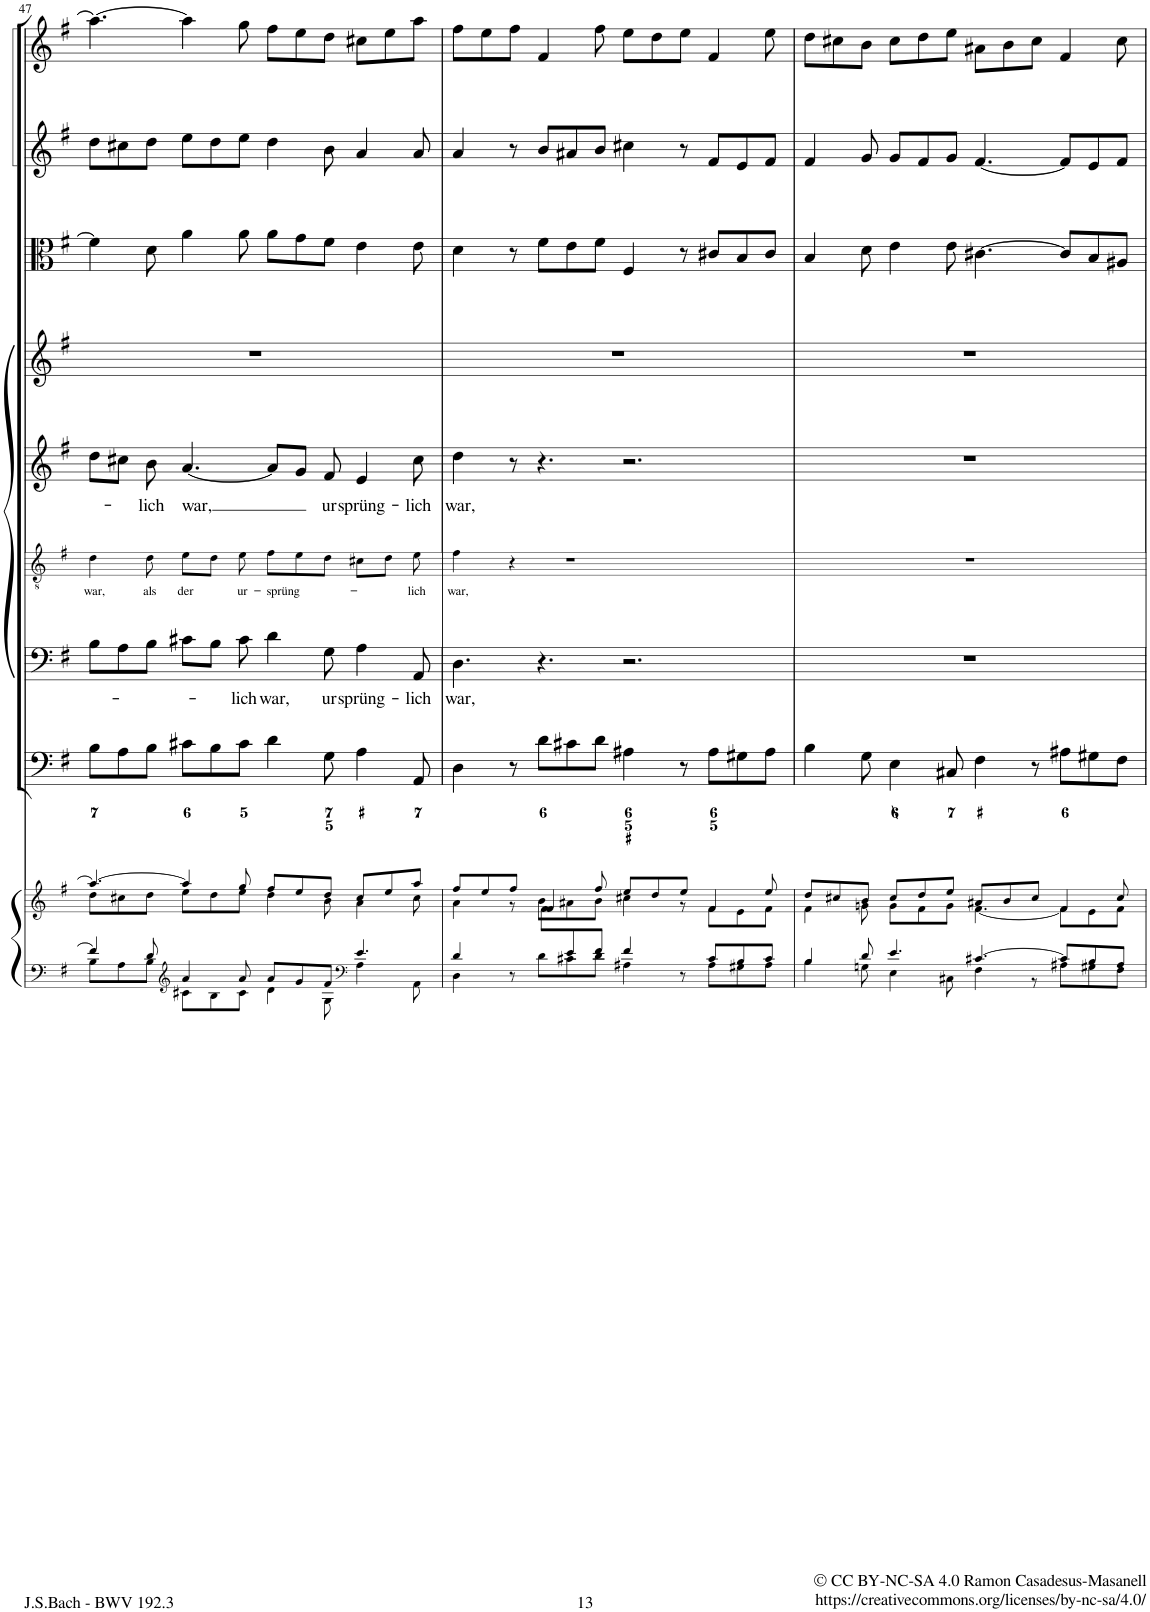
**kern	**kern	**kern	**kern	**text	**kern	**text	**kern	**text	**kern	**kern	**kern	**kern
*part9	*part9	*part8	*part7	*part7	*part6	*part6	*part5	*part5	*part4	*part3	*part2	*part1
*staff10	*staff9	*staff8	*staff7	*staff7	*staff6	*staff6	*staff5	*staff5	*staff4	*staff3	*staff2	*staff1
*I"Piano reduction	*	*I"Continuo	*I"Basso	*	*I"Tenor	*	*I"Alto	*	*I"Soprano	*I"Viola	*I"Flauto traverso II. Oboe II. Violino II.	*I"Flauto traverso I. Oboe I. Violino I.
*I'Pno	*	*	*	*	*	*	*	*	*	*I'Vla	*I'Vln	*I'Vln
!!LO:PB:g=z
*clefF4	*clefG2	*clefF4	*clefF4	*	*clefGv2	*	*clefG2	*	*clefG2	*clefC3	*clefG2	*clefG2
*k[f#]	*k[f#]	*k[f#]	*k[f#]	*	*k[f#]	*	*k[f#]	*	*k[f#]	*k[f#]	*k[f#]	*k[f#]
*M12/8	*M12/8	*M12/8	*M12/8	*	*M12/8	*	*M12/8	*	*M12/8	*M12/8	*M12/8	*M12/8
=47	=47	=47	=47	=47	=47	=47	=47	=47	=47	=47	=47	=47
*^	*^	*	*	*	*	*	*	*	*	*	*	*
!	!	!	!	!	!	!	!	!LO:LY:b	!	!	!	!	!	!
4f#/]	8B\L	4.aa/_	8dd\L	8B\L	8B\L	.	4d\	war,	8dd\L	.	1.r	4f#\]	8dd\L	4.aa\_
.	8A\	.	8cc#X\	8A\	8A\	.	.	.	8cc#X\J	.	.	.	8cc#X\	.
!	!	!	!	!	!	!	!	!LO:LY:b	!	!LO:LY:b	!	!	!	!
8d/	8B\J	.	8dd\J	8B\J	8B\J	.	8d\	als	8b\	-lich	.	8d\	8dd\J	.
*clefG2	*	*	*	*	*	*	*	*	*	*	*	*	*	*
!	!	!	!	!	!	!	!	!LO:LY:b	!	!LO:LY:b	!	!	!	!
4a/	8c#X\L	4aa/]	8ee\L	8c#X\L	8c#X\L	.	8e\L	der	[4.a/	war,	.	4a\	8ee\L	4aa\]
.	8B\	.	8dd\	8B\	8B\J	.	8d\J	.	.	.	.	.	8dd\	.
!	!	!	!	!	!	!LO:LY:b	!	!LO:LY:b	!	!	!	!	!	!
8a/	8c#\J	8gg/	8ee\J	8c#\J	8c#\	-lich	8e\	ur-	.	.	.	8a\	8ee\J	8gg\
!	!	!	!	!	!	!LO:LY:b	!	!LO:LY:b	!	!	!	!	!	!
8a/L	4d\	8ff#/L	4dd\	4d\	4d\	war,	8f#\L	-sprüng-	8a/L]	.	.	8a\L	4dd\	8ff#\L
8g/	.	8ee/	.	.	.	.	8e\	.	8g/J	.	.	8g\	.	8ee\
!	!	!	!	!	!	!LO:LY:b	!	!	!	!LO:LY:b	!	!	!	!
8f#/J	8G\	8dd/J	8b\	8G\	8G\	ur-	8d\J	.	8f#/	ur-	.	8f#\J	8b\	8dd\J
*clefF4	*	*	*	*	*	*	*	*	*	*	*	*	*	*
!	!	!	!	!	!	!LO:LY:b	!	!	!	!LO:LY:b	!	!	!	!
4.e/	4A\	8cc#/L	4a\	4A\	4A\	-sprüng-	8c#X\L	.	4e/	-sprüng-	.	4e\	4a/	8cc#X\L
.	.	8ee/	.	.	.	.	8d\J	.	.	.	.	.	.	8ee\
!	!	!	!	!	!	!LO:LY:b	!	!LO:LY:b	!	!LO:LY:b	!	!	!	!
.	8AA\	8aa/J	8cc#\	8AA/	8AA/	-lich	8e\	-lich	8cc#\	-lich	.	8e\	8a/	8aa\J
=48	=48	=48	=48	=48	=48	=48	=48	=48	=48	=48	=48	=48	=48	=48
*	*	*	*^	*	*	*	*	*	*	*	*	*	*	*
!	!	!	!	!	!	!	!LO:LY:b	!	!LO:LY:b	!	!LO:LY:b	!	!	!	!
4d/	4D\	8ff#/L	4a\	4.ryy	4D\	4.D\	war,	4f#\	war,	4dd\	war,	1.r	4d\	4a/	8ff#\L
.	.	8ee/	.	.	.	.	.	.	.	.	.	.	.	.	8ee\
8r	8ryy	8ff#/J	8r	.	8r	.	.	4r	.	8r	.	.	8r	8r	8ff#\J
8ryy	8d\L	4f#/	8b\L	8f#\L	8d\L	4.r	.	.	.	4.r	.	.	8f#\L	8b/L	4f#/
8e/	8c#X\	.	8a#X\	1ryy	8c#X\	.	.	1r	.	.	.	.	8e\	8a#X/	.
8f#/J	8d\J	8ff#/	8b\J	.	8d\J	.	.	.	.	.	.	.	8f#\J	8b/J	8ff#\
4f#/	4A#X\	8ee/L	4cc#X\	.	4A#X\	2.r	.	.	.	2.r	.	.	4F#/	4cc#X\	8ee\L
.	.	8dd/	.	.	.	.	.	.	.	.	.	.	.	.	8dd\
8r	8ryy	8ee/J	8r	.	8r	.	.	.	.	.	.	.	8r	8r	8ee\J
8c#/L	8A#\L	4f#/	8f#\L	.	8A#\L	.	.	.	.	.	.	.	8c#X/L	8f#/L	4f#/
8B/	8G#X\	.	8e\	.	8G#X\	.	.	.	.	.	.	.	8B/	8e/	.
8c#/J	8A#\J	8ee/	8f#\J	.	8A#\J	.	.	.	.	.	.	.	8c#/J	8f#/J	8ee\
*	*	*	*v	*v	*	*	*	*	*	*	*	*	*	*	*
=49	=49	=49	=49	=49	=49	=49	=49	=49	=49	=49	=49	=49	=49	=49
4B/	4B\	8dd/L	4f#\	4B\	1.r	.	1.r	.	1.r	.	1.r	4B/	4f#/	8dd\L
.	.	8cc#X/	.	.	.	.	.	.	.	.	.	.	.	8cc#X\
8d/	8Gn\	8b/J	8gn\	8G\	.	.	.	.	.	.	.	8d\	8g/	8b\J
4.e/	4E\	8cc#/L	8g\L	4E\	.	.	.	.	.	.	.	4e\	8g/L	8cc#\L
.	.	8dd/	8f#\	.	.	.	.	.	.	.	.	.	8f#/	8dd\
.	8C#X\	8ee/J	8g\J	8C#X/	.	.	.	.	.	.	.	8e\	8g/J	8ee\J
[4.c#X/	4F#\	8a#X/L	[4.f#\	4F#\	.	.	.	.	.	.	.	[4.c#X\	[4.f#/	8a#X\L
.	.	8b/	.	.	.	.	.	.	.	.	.	.	.	8b\
.	8r	8cc#/J	.	8r	.	.	.	.	.	.	.	.	.	8cc#\J
8c#/L]	8A#X\L	4f#/	8f#\L]	8A#X\L	.	.	.	.	.	.	.	8c#/L]	8f#/L]	4f#/
8B/	8G#X\	.	8e\	8G#X\	.	.	.	.	.	.	.	8B/	8e/	.
8A#/J	8F#\J	8cc#/	8f#\J	8F#\J	.	.	.	.	.	.	.	8A#X/J	8f#/J	8cc#\
*v	*v	*	*	*	*	*	*	*	*	*	*	*	*	*
*	*v	*v	*	*	*	*	*	*	*	*	*	*	*
=	=	=	=	=	=	=	=	=	=	=	=	=
*-	*-	*-	*-	*-	*-	*-	*-	*-	*-	*-	*-	*-
